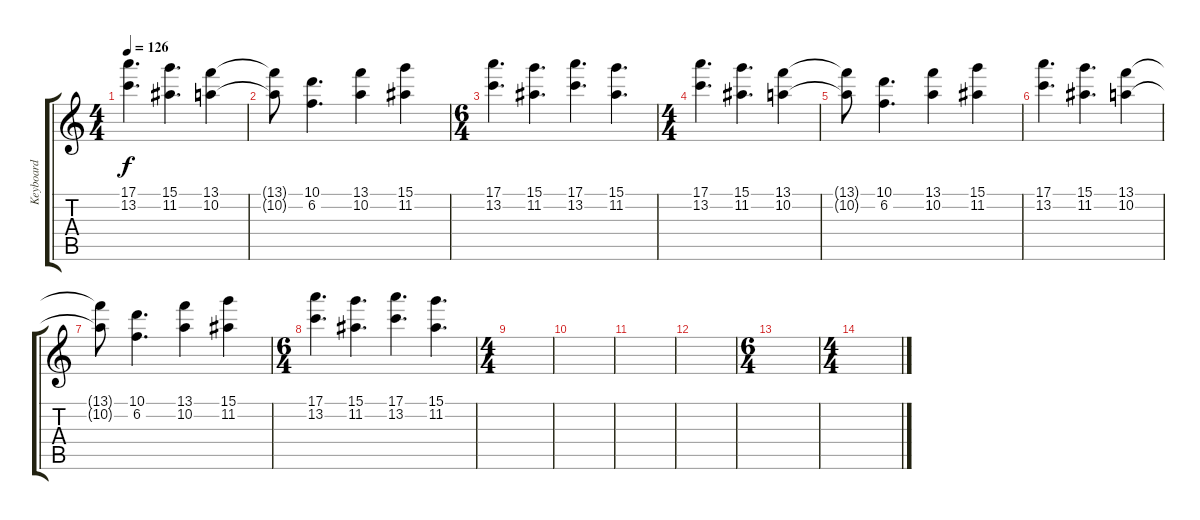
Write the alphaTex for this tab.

\track ("Keyboard" "Keyboard") {instrument acousticguitarsteel}
\staff {score tabs}
\tuning (E4 B3 G3 D3 A2 E2) {hide}
\ts (4 4)
\tempo 126
\clef g2
\ks c
(17.1 13.2).4{d dy f} (15.1 11.2).4{d} (13.1 10.2).4 |
(13.1{t} 10.2{t}).8 (10.1 6.2).4{d} (13.1 10.2).4 (15.1 11.2).4 |
\ts (6 4)
(17.1 13.2).4{d} (15.1 11.2).4{d} (17.1 13.2).4{d} (15.1 11.2).4{d} |
\ts (4 4)
(17.1 13.2).4{d} (15.1 11.2).4{d} (13.1 10.2).4 |
(13.1{t} 10.2{t}).8 (10.1 6.2).4{d} (13.1 10.2).4 (15.1 11.2).4 |
(17.1 13.2).4{d} (15.1 11.2).4{d} (13.1 10.2).4 |
(13.1{t} 10.2{t}).8 (10.1 6.2).4{d} (13.1 10.2).4 (15.1 11.2).4 |
\ts (6 4)
(17.1 13.2).4{d} (15.1 11.2).4{d} (17.1 13.2).4{d} (15.1 11.2).4{d} |
\ts (4 4)
|
|
|
|
\ts (6 4)
|
\ts (4 4)
